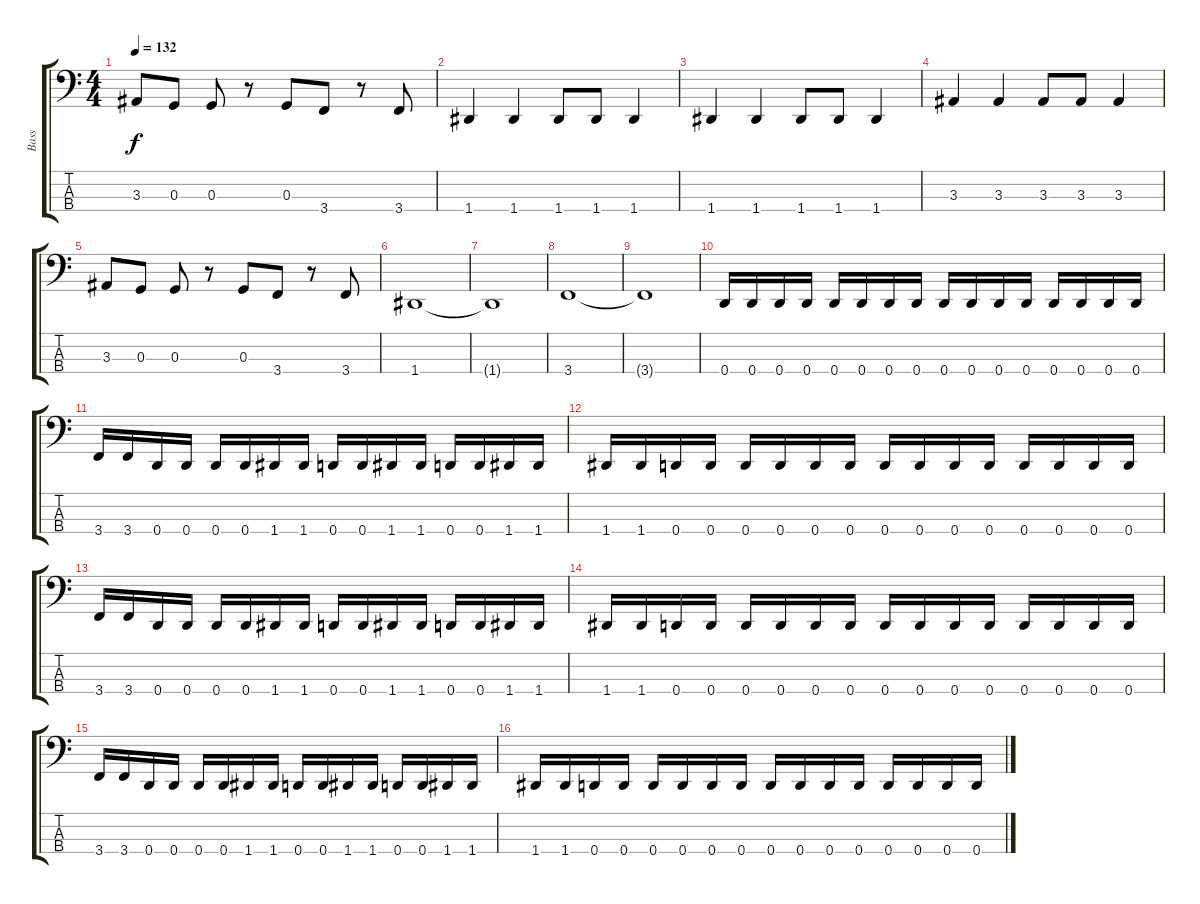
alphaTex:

\track ("Bass" "Bass") {instrument electricbassfinger}
\staff {score tabs}
\tuning (F2 C2 G1 D1) {hide}
\ts (4 4)
\tempo 132
\clef f4
\ks c
3.3.8{dy f} 0.3.8 0.3.8 r.8 0.3.8 3.4.8 r.8 3.4.8 |
1.4.4 1.4.4 1.4.8 1.4.8 1.4.4 |
1.4.4 1.4.4 1.4.8 1.4.8 1.4.4 |
3.3.4 3.3.4 3.3.8 3.3.8 3.3.4 |
3.3.8 0.3.8 0.3.8 r.8 0.3.8 3.4.8 r.8 3.4.8 |
1.4.1 |
1.4{t}.1 |
3.4.1 |
3.4{t}.1 |
0.4.16 0.4.16 0.4.16 0.4.16 0.4.16 0.4.16 0.4.16 0.4.16 0.4.16 0.4.16 0.4.16 0.4.16 0.4.16 0.4.16 0.4.16 0.4.16 |
3.4.16 3.4.16 0.4.16 0.4.16 0.4.16 0.4.16 1.4.16 1.4.16 0.4.16 0.4.16 1.4.16 1.4.16 0.4.16 0.4.16 1.4.16 1.4.16 |
1.4.16 1.4.16 0.4.16 0.4.16 0.4.16 0.4.16 0.4.16 0.4.16 0.4.16 0.4.16 0.4.16 0.4.16 0.4.16 0.4.16 0.4.16 0.4.16 |
3.4.16 3.4.16 0.4.16 0.4.16 0.4.16 0.4.16 1.4.16 1.4.16 0.4.16 0.4.16 1.4.16 1.4.16 0.4.16 0.4.16 1.4.16 1.4.16 |
1.4.16 1.4.16 0.4.16 0.4.16 0.4.16 0.4.16 0.4.16 0.4.16 0.4.16 0.4.16 0.4.16 0.4.16 0.4.16 0.4.16 0.4.16 0.4.16 |
3.4.16 3.4.16 0.4.16 0.4.16 0.4.16 0.4.16 1.4.16 1.4.16 0.4.16 0.4.16 1.4.16 1.4.16 0.4.16 0.4.16 1.4.16 1.4.16 |
1.4.16 1.4.16 0.4.16 0.4.16 0.4.16 0.4.16 0.4.16 0.4.16 0.4.16 0.4.16 0.4.16 0.4.16 0.4.16 0.4.16 0.4.16 0.4.16
